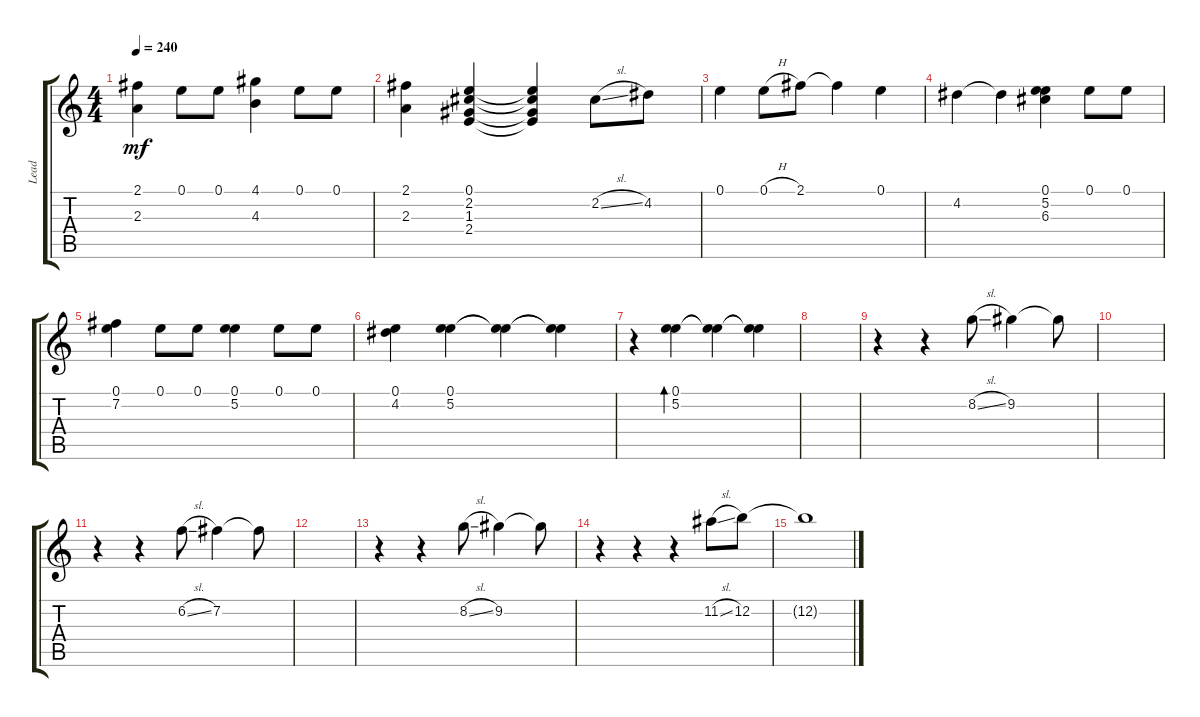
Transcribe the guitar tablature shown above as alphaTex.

\track ("Lead" "Lead") {instrument acousticguitarsteel}
\staff {score tabs}
\tuning (E4 B3 G3 D3 A2 E2) {hide}
\ts (4 4)
\tempo 240
\clef g2
\ks c
(2.1 2.3).4{dy mf} 0.1.8 0.1.8 (4.1 4.3).4 0.1.8 0.1.8 |
(2.1 2.3).4 (0.1 2.2 1.3 2.4).4 (0.1{t} 2.2{t} 1.3{t} 2.4{t}).4 2.2{sl}.8 4.2.8 |
0.1.4 0.1{h}.8 2.1.8 2.1{t}.4 0.1.4 |
4.2.4 4.2{t}.4 (0.1 5.2 6.3).4 0.1.8 0.1.8 |
(0.1 7.2).4 0.1.8 0.1.8 (0.1 5.2).4 0.1.8 0.1.8 |
(0.1 4.2).4 (0.1 5.2).4 (0.1{t} 5.2{t}).4 (0.1{t} 5.2{t}).4 |
r.4 (0.1 5.2).4{bd 120} (0.1{t} 5.2{t}).4 (0.1{t} 5.2{t}).4 |
|
r.4 r.4 8.2{sl}.8 9.2.4 9.2{t}.8 |
|
r.4 r.4 6.2{sl}.8 7.2.4 7.2{t}.8 |
|
r.4 r.4 8.2{sl}.8 9.2.4 9.2{t}.8 |
r.4 r.4 r.4 11.2{sl}.8 12.2.8 |
12.2{t}.1
